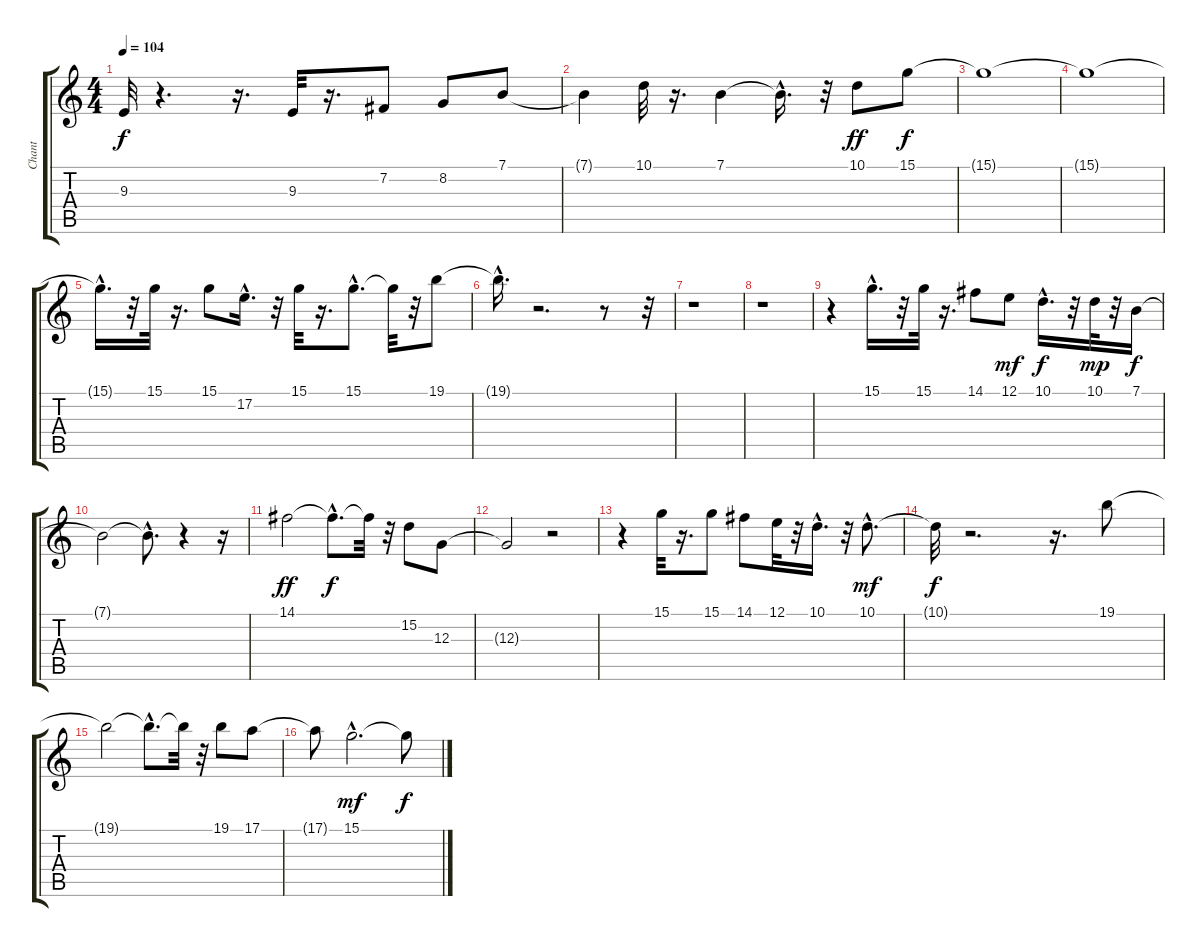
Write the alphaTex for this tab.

\track ("Chant" "Chant") {instrument flute}
\staff {score tabs}
\tuning (E4 B3 G3 D3 A2 E2) {hide}
\ts (4 4)
\tempo 104
\clef g2
\ks c
9.3{t}.32{dy f} r.4{d} r.16{d} 9.3.32 r.16{d} 7.2.8 8.2.8 7.1.8 |
7.1{t}.4 10.1.32 r.16{d} 7.1.4 7.1{hac t}.16{d} r.32 10.1.8{dy ff} 15.1.8{dy f} |
15.1{t}.1 |
15.1{t}.1 |
15.1{hac t}.16{d} r.32 15.1.32 r.16{d} 15.1.8 17.2{hac}.16{d} r.32 15.1.32 r.16{d} 15.1{hac}.8{d} 15.1{t}.32 r.32 19.1.8 |
19.1{hac t}.16{d} r.2{d} r.8 r.32 |
r.1 |
r.1 |
r.4 15.1{hac}.16{d} r.32 15.1.32 r.16{d} 14.1.8 12.1.8{dy mf} 10.1{hac}.16{d dy f} r.32 10.1.32{dy mp} r.32 7.1.16{dy f} |
7.1{t}.2 7.1{hac t}.8{d} r.4 r.16 |
14.1.2{dy ff} 14.1{hac t}.8{d dy f} 14.1{t}.32 r.32 15.2.8 12.3.8 |
12.3{t}.2 r.2 |
r.4 15.1.32 r.16{d} 15.1.8 14.1.8 12.1.32 r.32 10.1{hac}.16{d} r.32 10.1{hac}.8{d dy mf} |
10.1{t}.32{dy f} r.2{d} r.16{d} 19.1.8 |
19.1{t}.2 19.1{hac t}.8{d} 19.1{t}.32 r.32 19.1.8 17.1.8 |
17.1{t}.8 15.1{hac}.2{d dy mf} 15.1{t}.8{dy f}
